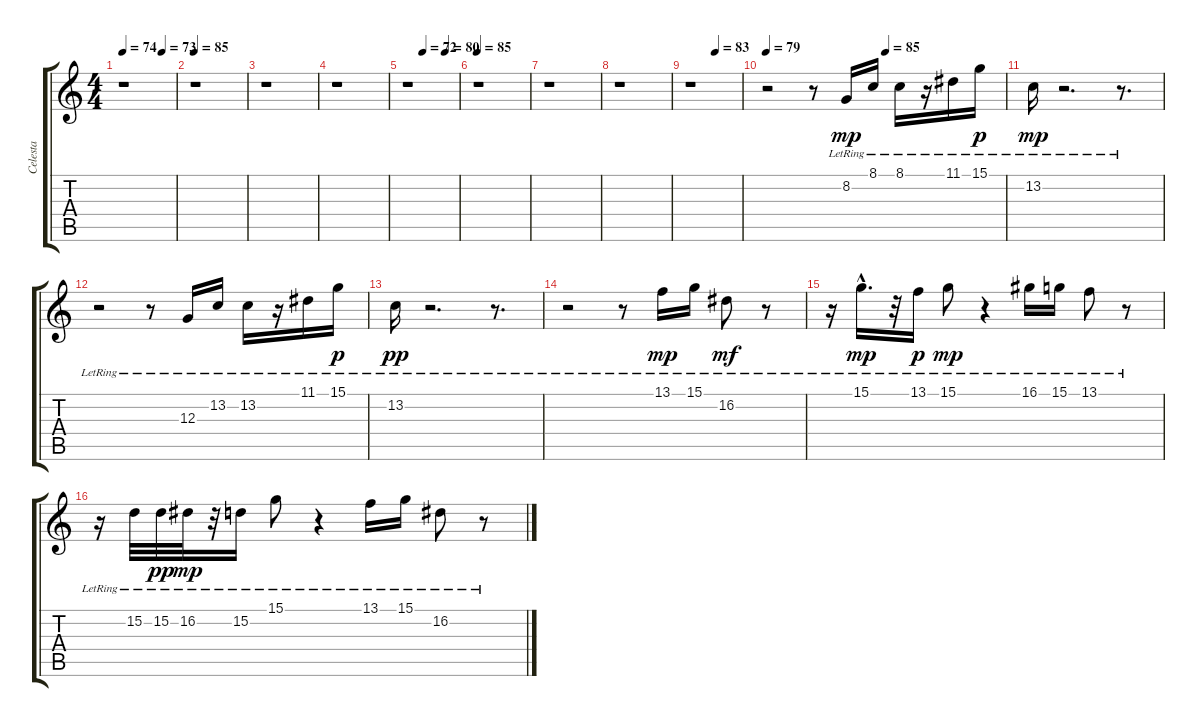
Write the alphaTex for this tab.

\track ("Celesta" "Celesta") {instrument vibraphone}
\staff {score tabs}
\tuning (E4 B3 G3 D3 A2 E2) {hide}
\ts (4 4)
\tempo 74
\tempo (73 0.75)
\tempo 74
\clef g2
\ks c
r.1{dy mp instrument vibraphone} |
\tempo 85
r.1 |
r.1 |
r.1 |
\tempo (72 0.3125)
\tempo (80 0.75)
r.1 |
\tempo 85
r.1 |
r.1 |
r.1 |
\tempo (83 0.5)
r.1 |
\tempo 79
\tempo (85 0.5)
r.2 r.8 8.2{lr}.16 8.1{lr}.16 8.1{lr}.16 r.16 11.1{lr}.16 15.1{lr}.16{dy p} |
13.2{lr}.16{dy mp} r.2{d} r.8{d} |
r.2 r.8 12.3{lr}.16 13.2{lr}.16 13.2{lr}.16 r.16 11.1{lr}.16 15.1{lr}.16{dy p} |
13.2{lr}.16{dy pp} r.2{d} r.8{d} |
r.2 r.8 13.1{lr}.16{dy mp} 15.1{lr}.16 16.2{lr}.8{dy mf} r.8 |
r.16 15.1{hac lr}.16{d dy mp} r.32 13.1{lr}.16{dy p} 15.1{lr}.8{dy mp} r.4 16.1{lr}.16 15.1{lr}.16 13.1{lr}.8 r.8 |
r.16 15.2{lr}.32 15.2{lr}.32{dy pp} 16.2{lr}.32{dy mp} r.32 15.2{lr}.16 15.1{lr}.8 r.4 13.1{lr}.16 15.1{lr}.16 16.2{lr}.8 r.8
